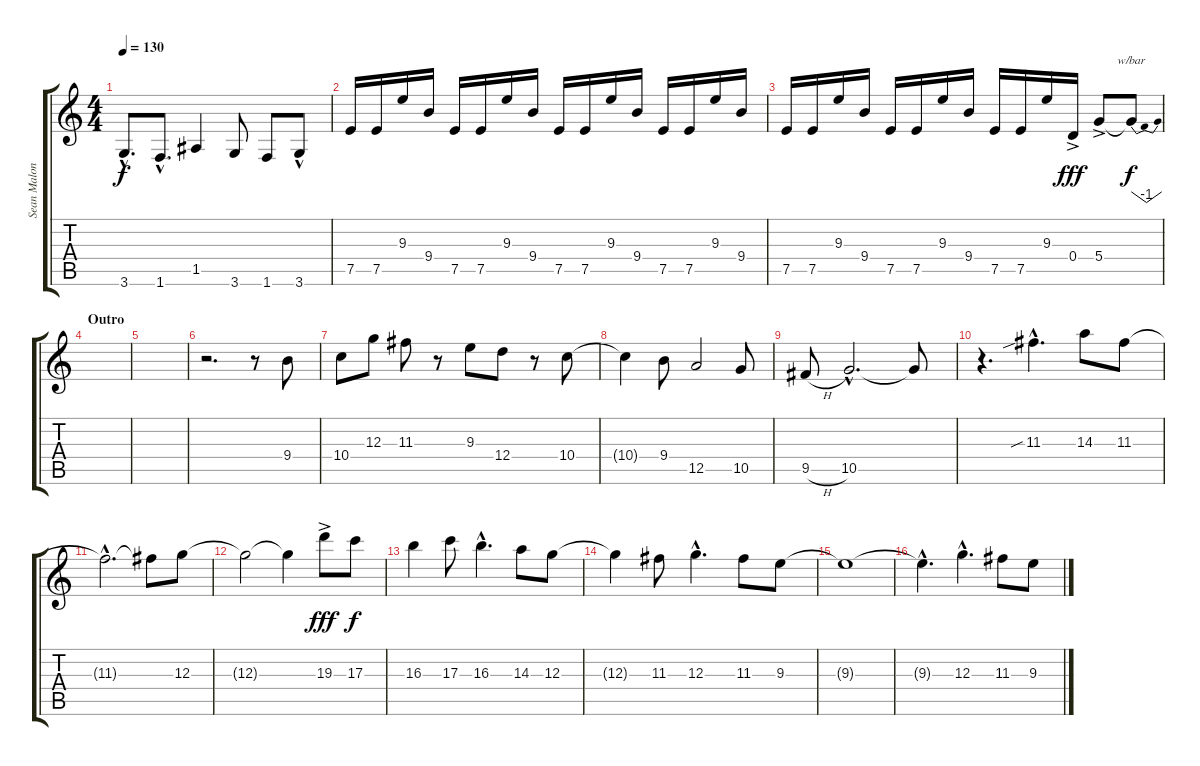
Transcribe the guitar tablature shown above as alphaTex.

\track ("Sean Malone" "Sean Malon") {instrument fretlessbass}
\staff {score tabs}
\tuning (E4 B3 G3 D3 A2 E2) {hide}
\ts (4 4)
\tempo 130
\clef g2
\ks c
3.6{hac}.8{d dy f} 1.6{hac}.8{d} 1.5.4 3.6.8 1.6.8 3.6{hac}.8 |
7.5.16 7.5.16 9.3.16 9.4.16 7.5.16 7.5.16 9.3.16 9.4.16 7.5.16 7.5.16 9.3.16 9.4.16 7.5.16 7.5.16 9.3.16 9.4.16 |
7.5.16 7.5.16 9.3.16 9.4.16 7.5.16 7.5.16 9.3.16 9.4.16 7.5.16 7.5.16 9.3.16 0.4{ac}.16{dy fff} 5.4{ac}.8 5.4{t}.8{tbe (dip default 0 0 30 -4 60 0) dy f} |
\section ("" "Outro")
|
|
r.2{d} r.8 9.4.8 |
10.4.8 12.3.8 11.3.8 r.8 9.3.8 12.4.8 r.8 10.4.8 |
10.4{t}.4 9.4.8 12.5.2 10.5.8 |
9.5{h}.8 10.5{hac}.2{d} 10.5{t}.8 |
r.4{d} 11.3{sib hac}.4{d} 14.3.8 11.3.8 |
11.3{hac t}.2{d} 11.3{t}.8 12.3.8 |
12.3{t}.2 12.3{t}.4 19.3{ac}.8{dy fff} 17.3.8{dy f} |
16.3.4 17.3.8 16.3{hac}.4{d} 14.3.8 12.3.8 |
12.3{t}.4 11.3.8 12.3{hac}.4{d} 11.3.8 9.3.8 |
9.3{t}.1 |
9.3{hac t}.4{d} 12.3{hac}.4{d} 11.3.8 9.3.8
